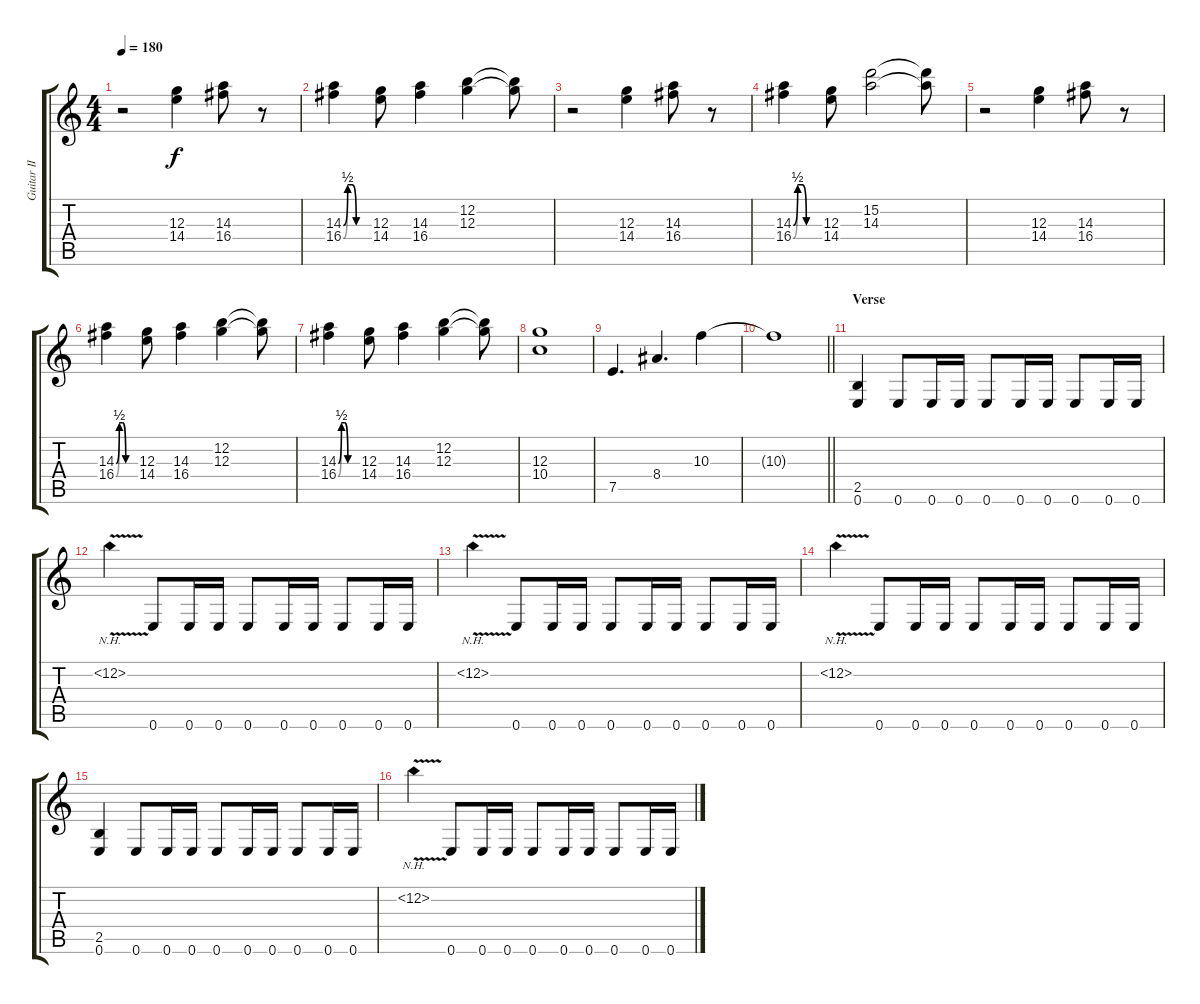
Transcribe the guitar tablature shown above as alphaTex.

\track ("Guitar II" "Guitar II") {instrument distortionguitar}
\staff {score tabs}
\tuning (E4 B3 G3 D3 A2 E2) {hide}
\ts (4 4)
\tempo 180
\clef g2
\ks c
r.2{dy f} (12.3 14.4).4 (14.3 16.4).8 r.8 |
(14.3{be (custom 0 0 10 2 20 2 30 0 60 0)} 16.4{be (custom 0 0 10 2 20 2 30 0 60 0)}).4 (12.3 14.4).8 (14.3 16.4).4 (12.2 12.3).4 (12.2{t} 12.3{t}).8 |
r.2 (12.3 14.4).4 (14.3 16.4).8 r.8 |
(14.3{be (custom 0 0 10 2 20 2 30 0 60 0)} 16.4{be (custom 0 0 10 2 20 2 30 0 60 0)}).4 (12.3 14.4).8 (15.2 14.3).2 (15.2{t} 14.3{t}).8 |
r.2 (12.3 14.4).4 (14.3 16.4).8 r.8 |
(14.3{be (custom 0 0 10 2 20 2 30 0 60 0)} 16.4{be (custom 0 0 10 2 20 2 30 0 60 0)}).4 (12.3 14.4).8 (14.3 16.4).4 (12.2 12.3).4 (12.2{t} 12.3{t}).8 |
(14.3{be (custom 0 0 10 2 20 2 30 0 60 0)} 16.4{be (custom 0 0 10 2 20 2 30 0 60 0)}).4 (12.3 14.4).8 (14.3 16.4).4 (12.2 12.3).4 (12.2{t} 12.3{t}).8 |
(12.3 10.4).1 |
7.5.4{d} 8.4.4{d} 10.3.4 |
\barLineRight lightlight
10.3{t}.1 |
\section ("" "Verse")
(2.5 0.6).4 0.6.8 0.6.16 0.6.16 0.6.8 0.6.16 0.6.16 0.6.8 0.6.16 0.6.16 |
13.2{nh v}.4 0.6.8 0.6.16 0.6.16 0.6.8 0.6.16 0.6.16 0.6.8 0.6.16 0.6.16 |
12.2{nh v}.4 0.6.8 0.6.16 0.6.16 0.6.8 0.6.16 0.6.16 0.6.8 0.6.16 0.6.16 |
13.2{nh v}.4 0.6.8 0.6.16 0.6.16 0.6.8 0.6.16 0.6.16 0.6.8 0.6.16 0.6.16 |
(2.5 0.6).4 0.6.8 0.6.16 0.6.16 0.6.8 0.6.16 0.6.16 0.6.8 0.6.16 0.6.16 |
13.2{nh v}.4 0.6.8 0.6.16 0.6.16 0.6.8 0.6.16 0.6.16 0.6.8 0.6.16 0.6.16
